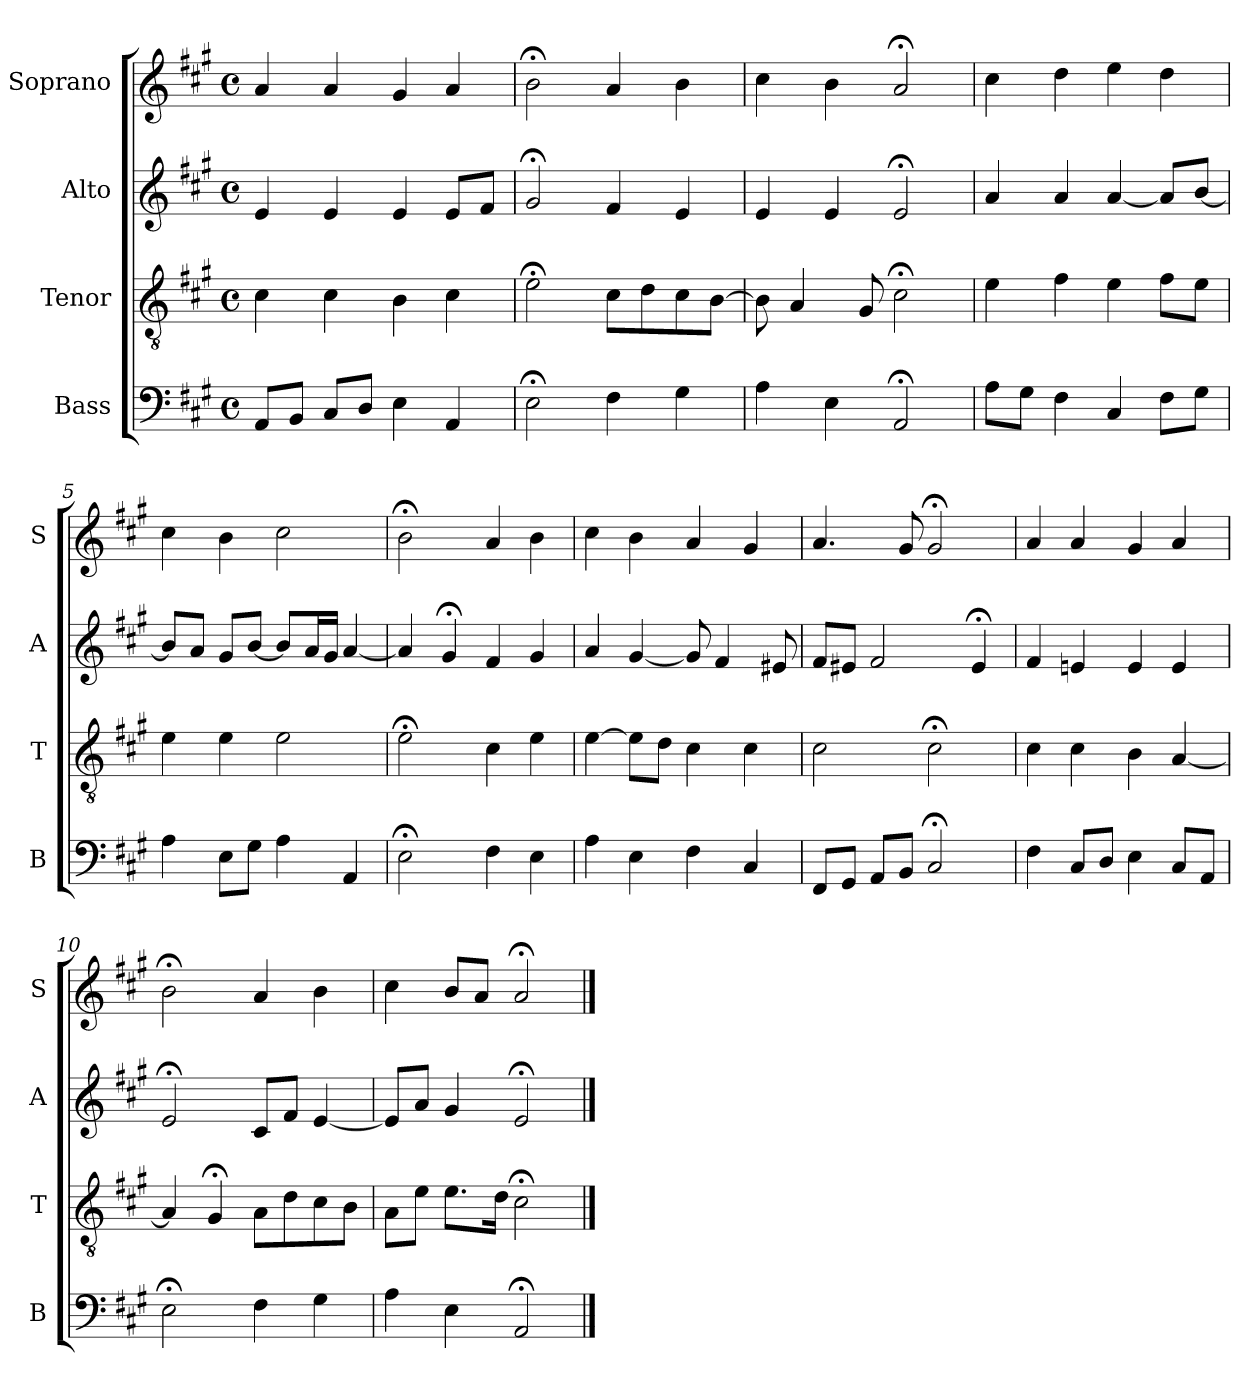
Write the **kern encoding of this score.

**kern	**kern	**kern	**kern
*part4	*part3	*part2	*part1
*staff4	*staff3	*staff2	*staff1
*I"Bass	*I"Tenor	*I"Alto	*I"Soprano
*I'B	*I'T	*I'A	*I'S
*clefF4	*clefGv2	*clefG2	*clefG2
*k[f#c#g#]	*k[f#c#g#]	*k[f#c#g#]	*k[f#c#g#]
*A:	*A:	*A:	*A:
*M4/4	*M4/4	*M4/4	*M4/4
*met(c)	*met(c)	*met(c)	*met(c)
*MM100	*MM100	*MM100	*MM100
=1	=1	=1	=1
8AAL	4c#	4e	4a
8BBJ	.	.	.
8C#L	4c#	4e	4a
8DJ	.	.	.
4E	4B	4e	4g#
4AA	4c#i	8eL	4ai
.	.	8f#J	.
=2	=2	=2	=2
2E;<	2e;<i	2g#;<	2b;<i
4F#	8c#L	4f#	4a
.	8d	.	.
4G#	8c#	4e	4b
.	[8BJ	.	.
=3	=3	=3	=3
4A	8B]	4e	4cc#
.	4A	.	.
4E	.	4e	4b
.	8G#	.	.
2AA;<	2c#;<	2e;<	2a;<
=4	=4	=4	=4
8AL	4e	4a	4cc#
8G#J	.	.	.
4F#	4f#	4a	4dd
4C#	4e	[4a	4ee
8F#L	8f#L	8aL]	4dd
8G#J	8eJ	[8bJ	.
=5	=5	=5	=5
4A	4e	8bL]	4cc#
.	.	8aJ	.
8EL	4e	8g#L	4b
8G#J	.	[8bJ	.
4A	2e	8bL]	2cc#
.	.	16aL	.
.	.	16g#JJ	.
4AA	.	[4a	.
=6	=6	=6	=6
2E;<	2e;<	4a]	2b;<
.	.	4g#;<	.
4F#	4c#i	4f#	4ai
4E	4ei	4g#	4bi
=7	=7	=7	=7
4A	[4e	4a	4cc#
4E	8eL]	[4g#	4b
.	8dJ	.	.
4F#	4c#	8g#]	4a
.	.	4f#	.
4C#	4c#	.	4g#
.	.	8e#X	.
=8	=8	=8	=8
8FF#L	2c#	8f#L	4.a
8GG#J	.	8e#XJ	.
8AAL	.	2f#	.
8BBJ	.	.	8g#
2C#;<	2c#;<	.	2g#;<
.	.	4e#;<	.
=9	=9	=9	=9
4F#	4c#	4f#	4a
8C#L	4c#	4en	4a
8DJ	.	.	.
4E	4B	4e	4g#
8C#L	[4A	4e	4a
8AAJ	.	.	.
=10	=10	=10	=10
2E;<	4A]	2e;<	2b;<
.	4G#;<	.	.
4F#	8AL	8c#L	4a
.	8d	8f#J	.
4G#	8c#	[4e	4b
.	8BJ	.	.
=11	=11	=11	=11
4A	8AL	8eL]	4cc#
.	8eJ	8aJ	.
4E	8.eL	4g#	8bL
.	.	.	8aJ
.	16dJk	.	.
2AA;<	2c#;<	2e;<	2a;<
==	==	==	==
*-	*-	*-	*-
